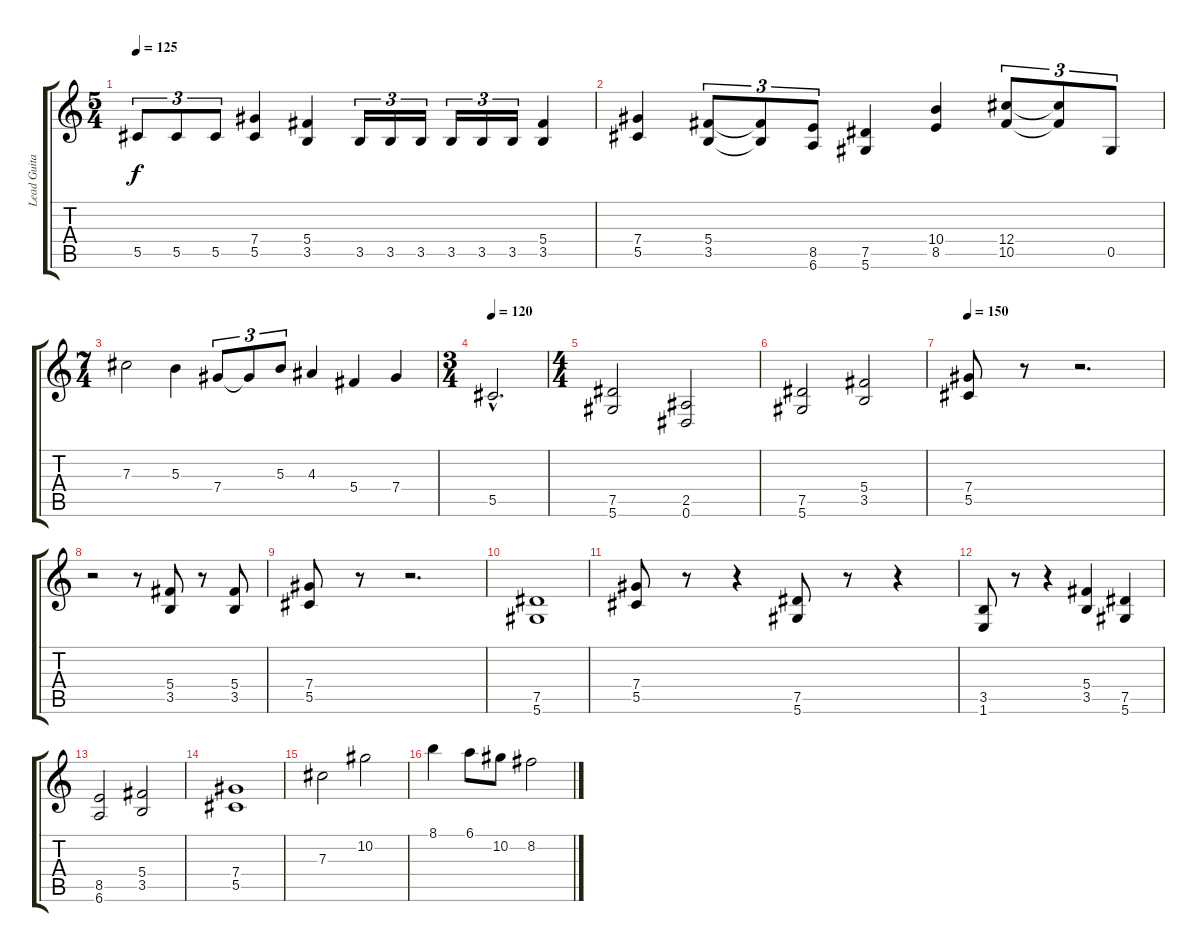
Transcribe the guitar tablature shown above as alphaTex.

\track ("Lead Guitar" "Lead Guita") {instrument distortionguitar}
\staff {score tabs}
\tuning (Eb4 Bb3 Gb3 Db3 Ab2 Eb2) {hide}
\ts (5 4)
\tempo 125
\clef g2
\ks c
5.5.8{tu (3 2) dy f} 5.5.8{tu (3 2)} 5.5.8{tu (3 2)} (7.4 5.5).4 (5.4 3.5).4 3.5.16{tu (3 2)} 3.5.16{tu (3 2)} 3.5.16{tu (3 2)} 3.5.16{tu (3 2)} 3.5.16{tu (3 2)} 3.5.16{tu (3 2)} (5.4 3.5).4 |
(7.4 5.5).4 (5.4 3.5).8{tu (3 2)} (5.4{t} 3.5{t}).8{tu (3 2)} (8.5 6.6).8{tu (3 2)} (7.5 5.6).4 (10.4 8.5).4 (12.4 10.5).8{tu (3 2)} (12.4{t} 10.5{t}).8{tu (3 2)} 0.5.8{tu (3 2)} |
\ts (7 4)
7.3.2 5.3.4 7.4.8{tu (3 2)} 7.4{t}.8{tu (3 2)} 5.3.8{tu (3 2)} 4.3.4 5.4.4 7.4.4 |
\ts (3 4)
\tempo 120
5.5{hac}.2{d} |
\ts (4 4)
(7.5 5.6).2 (2.5 0.6).2 |
(7.5 5.6).2 (5.4 3.5).2 |
\tempo 150
(7.4 5.5).8 r.8 r.2{d} |
r.2 r.8 (5.4 3.5).8 r.8 (5.4 3.5).8 |
(7.4 5.5).8 r.8 r.2{d} |
(7.5 5.6).1 |
(7.4 5.5).8 r.8 r.4 (7.5 5.6).8 r.8 r.4 |
(3.5 1.6).8 r.8 r.4 (5.4 3.5).4 (7.5 5.6).4 |
(8.5 6.6).2 (5.4 3.5).2 |
(7.4 5.5).1 |
7.3.2 10.2.2 |
8.1.4 6.1.8 10.2.8 8.2.2
